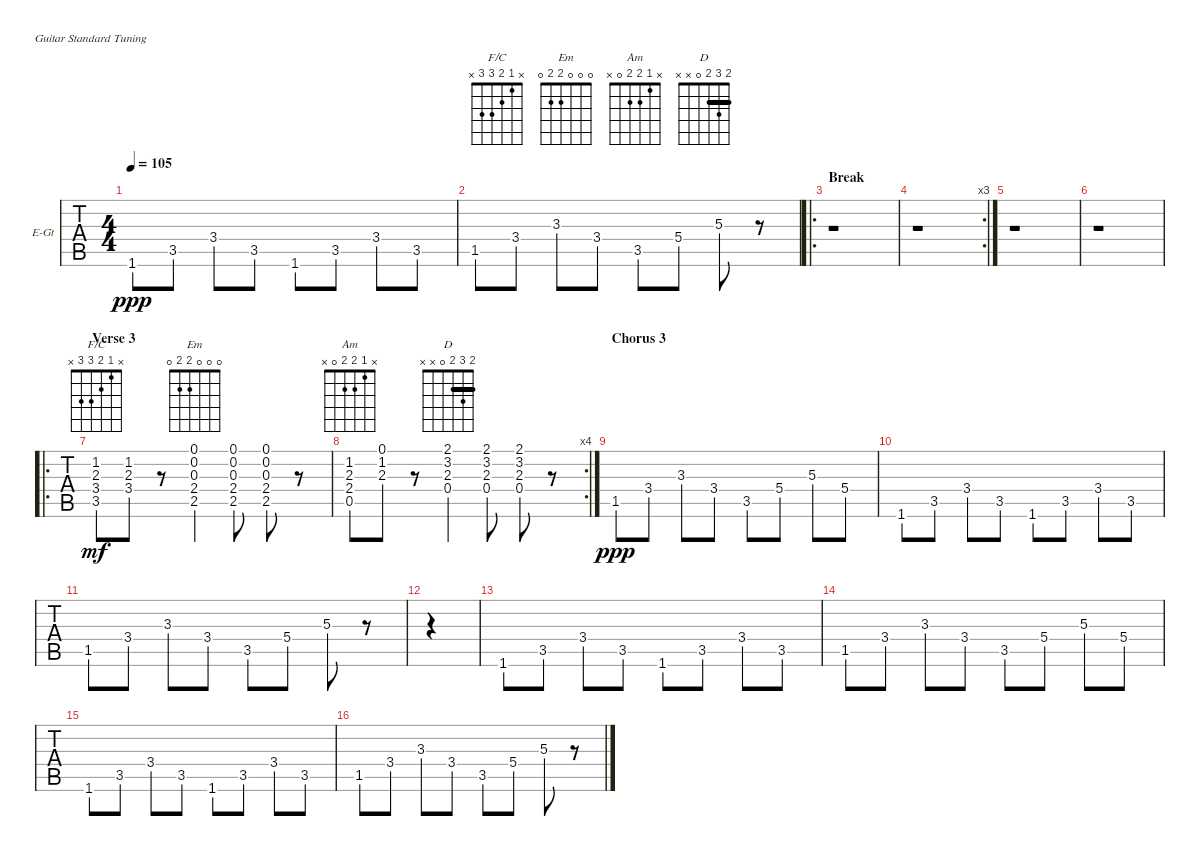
\defaultSystemsLayout 4
\bracketExtendMode groupsimilarinstruments
\firstSystemTrackNameOrientation horizontal
\otherSystemsTrackNameOrientation horizontal
\chordDiagramsInScore
\track ("Guitar 2" "E-Gt") {instrument electricguitarclean}
\staff {tabs}
\tuning (E4 B3 G3 D3 A2 E2)
\chord ("F/C" x 1 2 3 3 x)
\chord ("Em" 0 0 0 2 2 0)
\chord ("Am" x 1 2 2 0 x)
\chord ("D" 2 3 2 0 x x) {barre 2}
\ts (4 4)
\tempo 105
\clef g2
\ks c
1.6.8{dy ppp} 3.5.8 3.4.8 3.5.8 1.6.8 3.5.8 3.4.8 3.5.8 |
1.5.8 3.4.8 3.3.8 3.4.8 3.5.8 5.4.8 5.3.8 r.8 |
\ro
\section ("" "Break")
r.1 |
\rc 3
r.1 |
r.1 |
r.1 |
\ro
\section ("" "Verse 3")
(3.5 3.4 2.3 1.2).8{ch "F/C" dy mf} (1.2 2.3 3.4).8 r.8 (2.5 2.4 0.3 0.2 0.1).4{ch "Em"} (2.5 2.4 0.3 0.2 0.1).8 (2.5 2.4 0.3 0.2 0.1).8 r.8 |
\rc 4
(1.2 0.5 2.3 2.4).8{ch "Am"} (0.1 1.2 2.3).8 r.8 (0.4 2.3 3.2 2.1).4{ch "D"} (0.4 2.3 3.2 2.1).8 (0.4 2.3 3.2 2.1).8 r.8 |
\section ("" "Chorus 3")
1.5.8{dy ppp} 3.4.8 3.3.8 3.4.8 3.5.8 5.4.8 5.3.8 5.4.8 |
1.6.8 3.5.8 3.4.8 3.5.8 1.6.8 3.5.8 3.4.8 3.5.8 |
1.5.8 3.4.8 3.3.8 3.4.8 3.5.8 5.4.8 5.3.8 r.8 |
|
1.6.8 3.5.8 3.4.8 3.5.8 1.6.8 3.5.8 3.4.8 3.5.8 |
1.5.8 3.4.8 3.3.8 3.4.8 3.5.8 5.4.8 5.3.8 5.4.8 |
1.6.8 3.5.8 3.4.8 3.5.8 1.6.8 3.5.8 3.4.8 3.5.8 |
1.5.8 3.4.8 3.3.8 3.4.8 3.5.8 5.4.8 5.3.8 r.8
